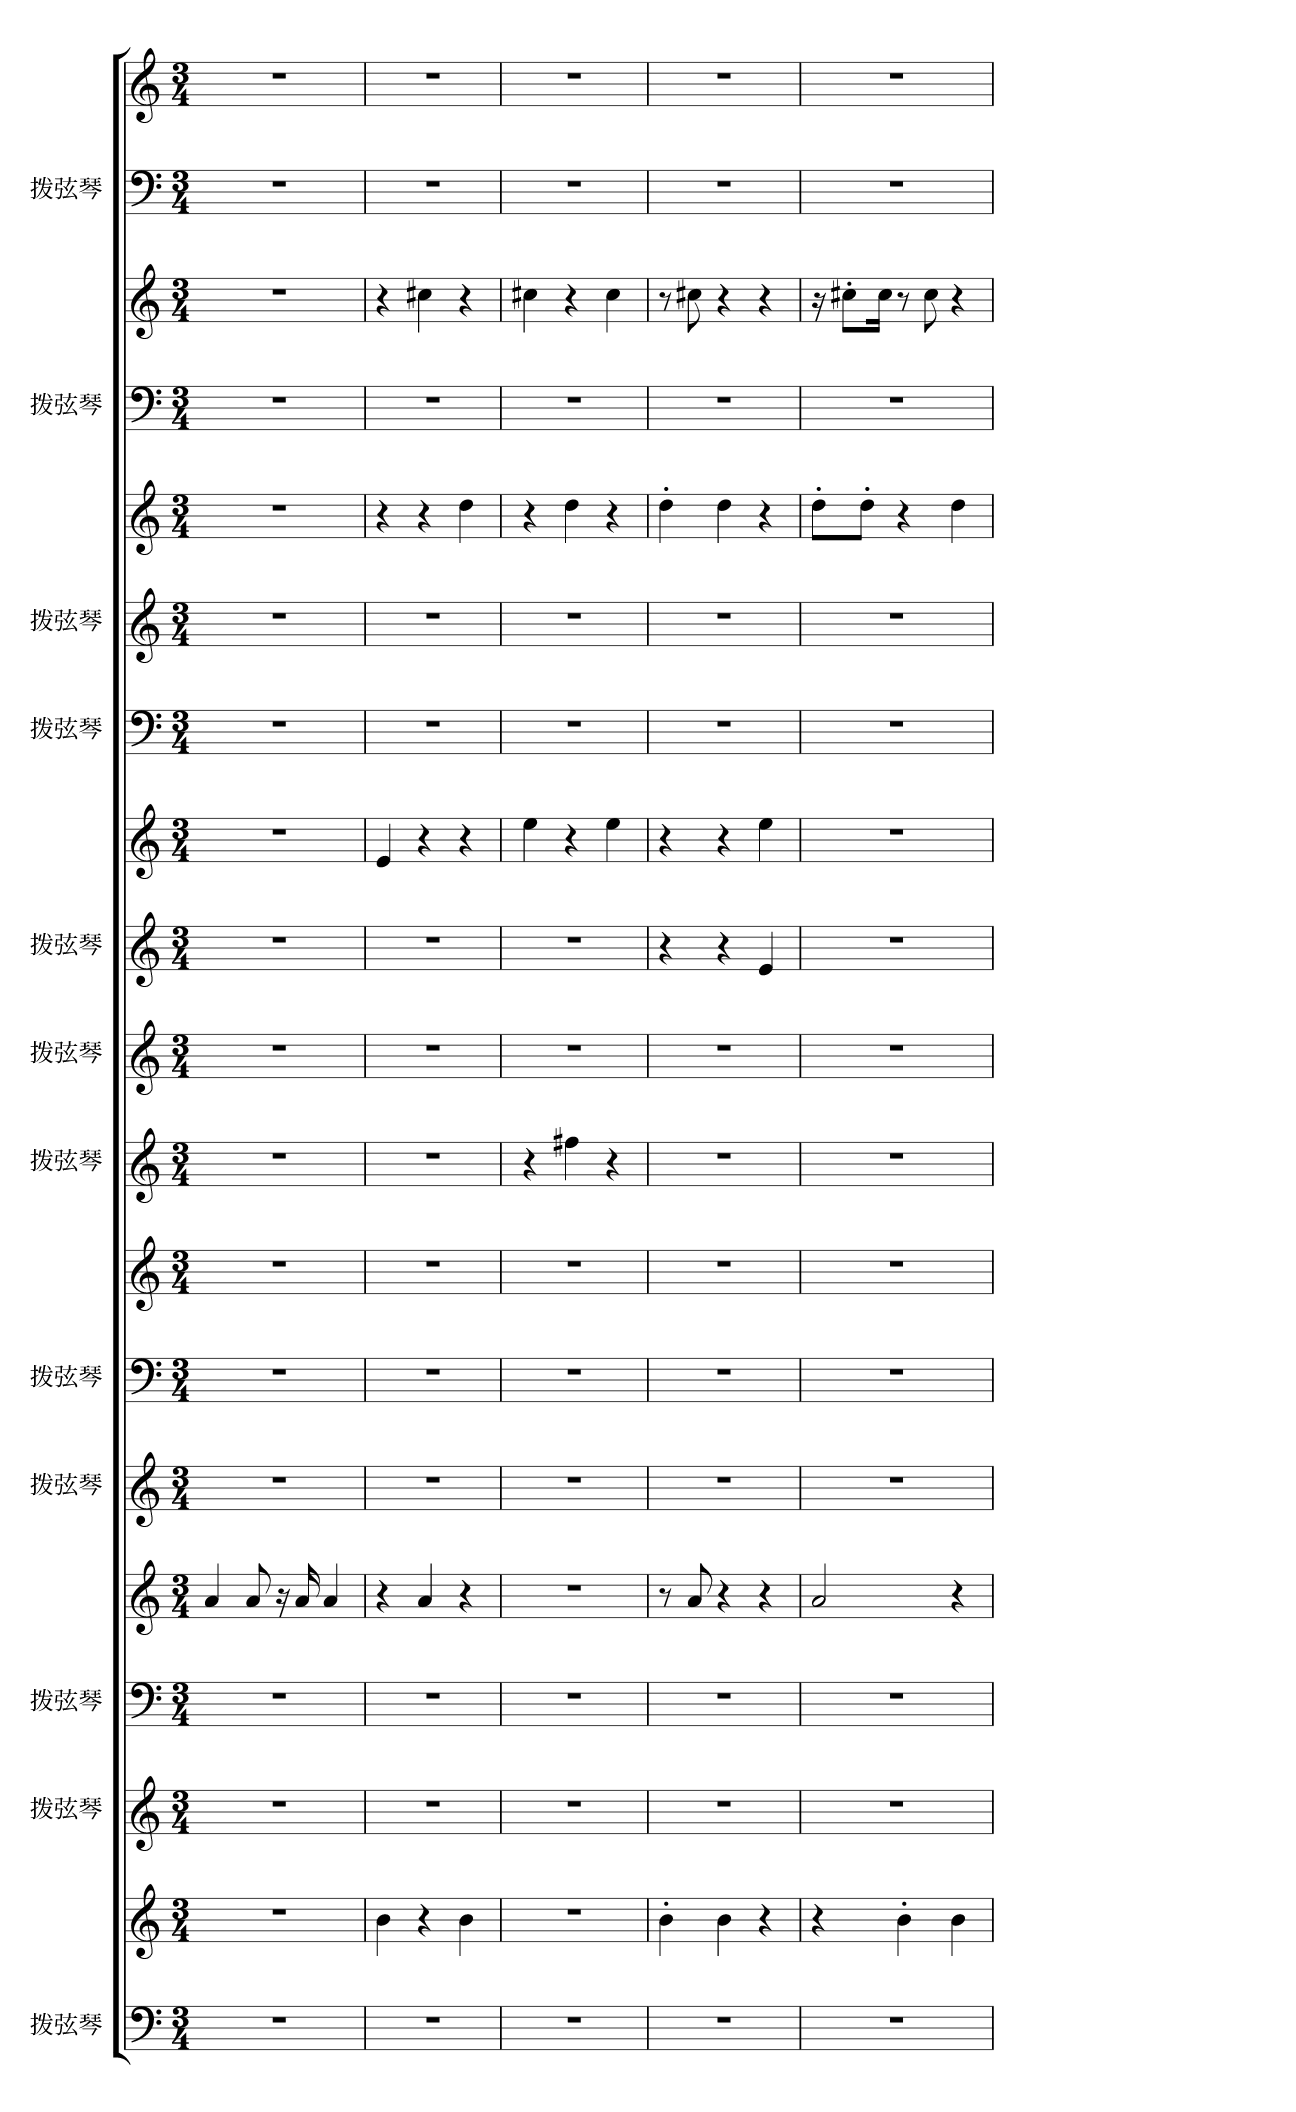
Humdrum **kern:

**kern	**kern	**kern	**kern	**kern	**kern	**kern	**kern	**kern	**kern	**kern	**kern	**kern	**kern	**kern	**kern	**kern	**kern	**kern
*part12	*part12	*part11	*part10	*part10	*part9	*part8	*part8	*part7	*part6	*part5	*part5	*part4	*part3	*part3	*part2	*part2	*part1	*part1
*staff19	*staff18	*staff17	*staff16	*staff15	*staff14	*staff13	*staff12	*staff11	*staff10	*staff9	*staff8	*staff7	*staff6	*staff5	*staff4	*staff3	*staff2	*staff1
*I"拨弦琴	*	*I"拨弦琴	*I"拨弦琴	*	*I"拨弦琴	*I"拨弦琴	*	*I"拨弦琴	*I"拨弦琴	*I"拨弦琴	*	*I"拨弦琴	*I"拨弦琴	*	*I"拨弦琴	*	*I"拨弦琴	*
*clefF4	*clefG2	*clefG2	*clefF4	*clefG2	*clefG2	*clefF4	*clefG2	*clefG2	*clefG2	*clefG2	*clefG2	*clefF4	*clefG2	*clefG2	*clefF4	*clefG2	*clefF4	*clefG2
*k[]	*k[]	*k[]	*k[]	*k[]	*k[]	*k[]	*k[]	*k[]	*k[]	*k[]	*k[]	*k[]	*k[]	*k[]	*k[]	*k[]	*k[]	*k[]
*M3/4	*M3/4	*M3/4	*M3/4	*M3/4	*M3/4	*M3/4	*M3/4	*M3/4	*M3/4	*M3/4	*M3/4	*M3/4	*M3/4	*M3/4	*M3/4	*M3/4	*M3/4	*M3/4
*MM139	*MM139	*MM139	*MM139	*MM139	*MM139	*MM139	*MM139	*MM139	*MM139	*MM139	*MM139	*MM139	*MM139	*MM139	*MM139	*MM139	*MM139	*MM139
=1	=1	=1	=1	=1	=1	=1	=1	=1	=1	=1	=1	=1	=1	=1	=1	=1	=1	=1
2.r	2.r	2.r	2.r	4a/	2.r	2.r	2.r	2.r	2.r	2.r	2.r	2.r	2.r	2.r	2.r	2.r	2.r	2.r
.	.	.	.	8a/	.	.	.	.	.	.	.	.	.	.	.	.	.	.
.	.	.	.	16r	.	.	.	.	.	.	.	.	.	.	.	.	.	.
.	.	.	.	16a/	.	.	.	.	.	.	.	.	.	.	.	.	.	.
.	.	.	.	4a/	.	.	.	.	.	.	.	.	.	.	.	.	.	.
=2	=2	=2	=2	=2	=2	=2	=2	=2	=2	=2	=2	=2	=2	=2	=2	=2	=2	=2
2.r	4b\	2.r	2.r	4r	2.r	2.r	2.r	2.r	2.r	2.r	4e/	2.r	2.r	4r	2.r	4r	2.r	2.r
.	4r	.	.	4a/	.	.	.	.	.	.	4r	.	.	4r	.	4cc#X\	.	.
.	4b\	.	.	4r	.	.	.	.	.	.	4r	.	.	4dd\	.	4r	.	.
=3	=3	=3	=3	=3	=3	=3	=3	=3	=3	=3	=3	=3	=3	=3	=3	=3	=3	=3
2.r	2.r	2.r	2.r	2.r	2.r	2.r	2.r	4r	2.r	2.r	4ee\	2.r	2.r	4r	2.r	4cc#X\	2.r	2.r
.	.	.	.	.	.	.	.	4ff#X\	.	.	4r	.	.	4dd\	.	4r	.	.
.	.	.	.	.	.	.	.	4r	.	.	4ee\	.	.	4r	.	4cc#\	.	.
=4	=4	=4	=4	=4	=4	=4	=4	=4	=4	=4	=4	=4	=4	=4	=4	=4	=4	=4
2.r	4b'\	2.r	2.r	8r	2.r	2.r	2.r	2.r	2.r	4r	4r	2.r	2.r	4dd'\	2.r	8r	2.r	2.r
.	.	.	.	8a/	.	.	.	.	.	.	.	.	.	.	.	8cc#X\	.	.
.	4b\	.	.	4r	.	.	.	.	.	4r	4r	.	.	4dd\	.	4r	.	.
.	4r	.	.	4r	.	.	.	.	.	4e/	4ee\	.	.	4r	.	4r	.	.
=5	=5	=5	=5	=5	=5	=5	=5	=5	=5	=5	=5	=5	=5	=5	=5	=5	=5	=5
2.r	4r	2.r	2.r	2a/	2.r	2.r	2.r	2.r	2.r	2.r	2.r	2.r	2.r	8dd'\L	2.r	16r	2.r	2.r
.	.	.	.	.	.	.	.	.	.	.	.	.	.	.	.	8cc#X'\L	.	.
.	.	.	.	.	.	.	.	.	.	.	.	.	.	8dd'\J	.	.	.	.
.	.	.	.	.	.	.	.	.	.	.	.	.	.	.	.	16cc#\Jk	.	.
.	4b'\	.	.	.	.	.	.	.	.	.	.	.	.	4r	.	8r	.	.
.	.	.	.	.	.	.	.	.	.	.	.	.	.	.	.	8cc#\	.	.
.	4b\	.	.	4r	.	.	.	.	.	.	.	.	.	4dd\	.	4r	.	.
=	=	=	=	=	=	=	=	=	=	=	=	=	=	=	=	=	=	=
*-	*-	*-	*-	*-	*-	*-	*-	*-	*-	*-	*-	*-	*-	*-	*-	*-	*-	*-
